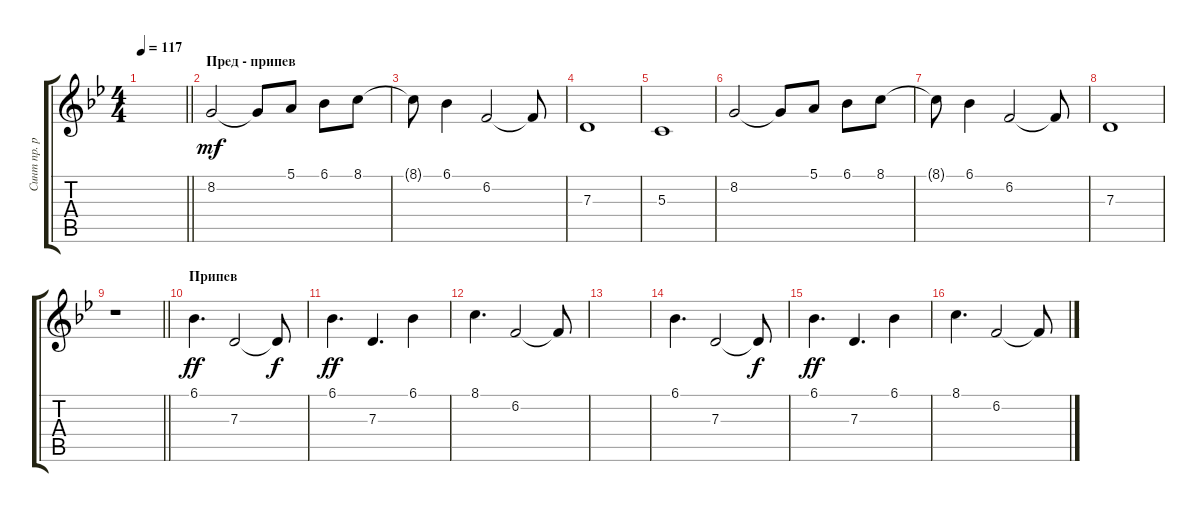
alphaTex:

\track ("Синт пр. рука" "Синт пр. р") {instrument fx5brightness}
\staff {score tabs}
\tuning (E4 B3 G3 D3 A2 E2) {hide}
\ts (4 4)
\tempo 117
\clef g2
\barLineRight lightlight
\ks gminor
|
\section ("" "Пред - припев")
8.2.2{dy mf balance 11 instrument stringensemble1} 8.2{t}.8 5.1.8 6.1.8 8.1.8 |
8.1{t}.8 6.1.4 6.2.2 6.2{t}.8 |
7.3.1 |
5.3.1 |
8.2.2 8.2{t}.8 5.1.8 6.1.8 8.1.8 |
8.1{t}.8 6.1.4 6.2.2 6.2{t}.8 |
7.3.1 |
\barLineRight lightlight
r.1 |
\section ("" "Припев")
6.1.4{d dy ff balance 11 instrument lead1square} 7.3.2 7.3{t}.8{dy f} |
6.1.4{d dy ff} 7.3.4{d} 6.1.4 |
8.1.4{d} 6.2.2 6.2{t}.8 |
|
6.1.4{d balance 11 instrument lead1square} 7.3.2 7.3{t}.8{dy f} |
6.1.4{d dy ff} 7.3.4{d} 6.1.4 |
8.1.4{d} 6.2.2 6.2{t}.8
